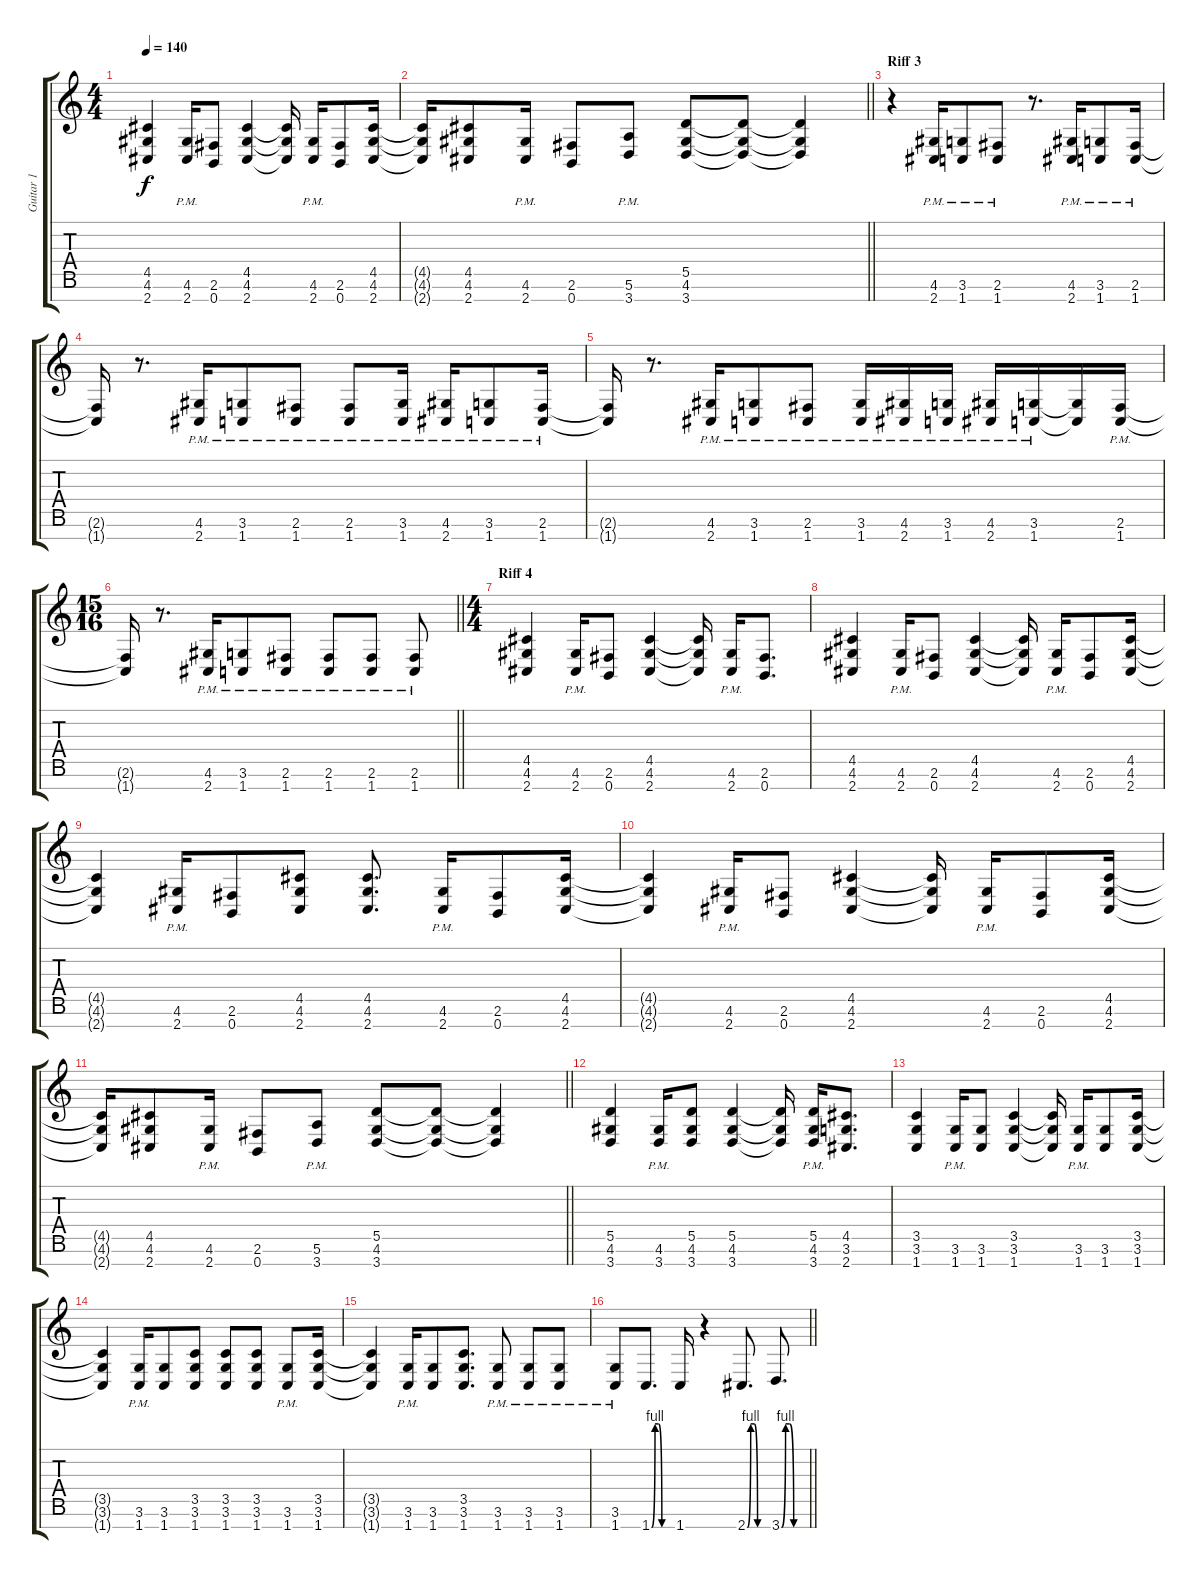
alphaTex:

\track ("Guitar 1" "Guitar 1") {instrument distortionguitar}
\staff {score tabs}
\tuning (E4 B3 G3 D3 A2 E2 B1) {hide}
\ts (4 4)
\tempo 140
\clef g2
\ks c
(4.5{t} 4.6{t} 2.7{t}).4{dy f} (4.6{pm} 2.7{pm}).16 (2.6 0.7).8 (4.5 4.6 2.7).4 (4.5{t} 4.6{t} 2.7{t}).16 (4.6{pm} 2.7{pm}).16 (2.6 0.7).8 (4.5 4.6 2.7).16 |
\barLineRight lightlight
(4.5{t} 4.6{t} 2.7{t}).16 (4.5 4.6 2.7).8 (4.6{pm} 2.7{pm}).16 (2.6 0.7).8 (5.6{pm} 3.7{pm}).8 (5.5 4.6 3.7).8 (5.5{t} 4.6{t} 3.7{t}).8 (5.5{t} 4.6{t} 3.7{t}).4 |
\section ("" "Riff 3")
r.4 (4.6{pm} 2.7{pm}).16 (3.6{pm} 1.7{pm}).8 (2.6{pm} 1.7{pm}).8 r.8{d} (4.6{pm} 2.7{pm}).16 (3.6{pm} 1.7{pm}).8 (2.6{pm} 1.7{pm}).16 |
(2.6{t} 1.7{t}).16 r.8{d} (4.6{pm} 2.7{pm}).16 (3.6{pm} 1.7{pm}).8 (2.6{pm} 1.7{pm}).8 (2.6{pm} 1.7{pm}).8 (3.6{pm} 1.7{pm}).16 (4.6{pm} 2.7{pm}).16 (3.6{pm} 1.7{pm}).8 (2.6{pm} 1.7{pm}).16 |
(2.6{t} 1.7{t}).16 r.8{d} (4.6{pm} 2.7{pm}).16 (3.6{pm} 1.7{pm}).8 (2.6{pm} 1.7{pm}).8 (3.6{pm} 1.7{pm}).16 (4.6{pm} 2.7{pm}).16 (3.6{pm} 1.7{pm}).16 (4.6{pm} 2.7{pm}).16 (3.6{pm} 1.7{pm}).16 (3.6{t} 1.7{t}).16 (2.6{pm} 1.7{pm}).16 |
\ts (15 16)
\barLineRight lightlight
(2.6{t} 1.7{t}).16 r.8{d} (4.6{pm} 2.7{pm}).16 (3.6{pm} 1.7{pm}).8 (2.6{pm} 1.7{pm}).8 (2.6{pm} 1.7{pm}).8 (2.6{pm} 1.7{pm}).8 (2.6{pm} 1.7{pm}).8 |
\ts (4 4)
\section ("" "Riff 4")
(4.5 4.6 2.7).4 (4.6{pm} 2.7{pm}).16 (2.6 0.7).8 (4.5 4.6 2.7).4 (4.5{t} 4.6{t} 2.7{t}).16 (4.6{pm} 2.7{pm}).16 (2.6 0.7).8{d} |
(4.5 4.6 2.7).4 (4.6{pm} 2.7{pm}).16 (2.6 0.7).8 (4.5 4.6 2.7).4 (4.5{t} 4.6{t} 2.7{t}).16 (4.6{pm} 2.7{pm}).16 (2.6 0.7).8 (4.5 4.6 2.7).16 |
(4.5{t} 4.6{t} 2.7{t}).4 (4.6{pm} 2.7{pm}).16 (2.6 0.7).8 (4.5 4.6 2.7).8 (4.5 4.6 2.7).8{d} (4.6{pm} 2.7{pm}).16 (2.6 0.7).8 (4.5 4.6 2.7).16 |
(4.5{t} 4.6{t} 2.7{t}).4 (4.6{pm} 2.7{pm}).16 (2.6 0.7).8 (4.5 4.6 2.7).4 (4.5{t} 4.6{t} 2.7{t}).16 (4.6{pm} 2.7{pm}).16 (2.6 0.7).8 (4.5 4.6 2.7).16 |
\barLineRight lightlight
(4.5{t} 4.6{t} 2.7{t}).16 (4.5 4.6 2.7).8 (4.6{pm} 2.7{pm}).16 (2.6 0.7).8 (5.6{pm} 3.7{pm}).8 (5.5 4.6 3.7).8 (5.5{t} 4.6{t} 3.7{t}).8 (5.5{t} 4.6{t} 3.7{t}).4 |
(5.5 4.6 3.7).4 (4.6{pm} 3.7{pm}).16 (5.5 4.6 3.7).8 (5.5 4.6 3.7).4 (5.5{t} 4.6{t} 3.7{t}).16 (5.5{pm} 4.6{pm} 3.7{pm}).16 (4.5 3.6 2.7).8{d} |
(3.5 3.6 1.7).4 (3.6{pm} 1.7{pm}).16 (3.6 1.7).8 (3.5 3.6 1.7).4 (3.5{t} 3.6{t} 1.7{t}).16 (3.6{pm} 1.7{pm}).16 (3.6 1.7).8 (3.5 3.6 1.7).16 |
(3.5{t} 3.6{t} 1.7{t}).4 (3.6{pm} 1.7{pm}).16 (3.6 1.7).8 (3.5 3.6 1.7).8 (3.5 3.6 1.7).8 (3.5 3.6 1.7).8 (3.6{pm} 1.7{pm}).8 (3.5 3.6 1.7).16 |
(3.5{t} 3.6{t} 1.7{t}).4 (3.6{pm} 1.7{pm}).16 (3.6 1.7).8 (3.5 3.6 1.7).8{d} (3.6{pm} 1.7{pm}).8 (3.6{pm} 1.7{pm}).8 (3.6{pm} 1.7{pm}).8 |
\barLineRight lightlight
(3.6{pm} 1.7{pm}).8 1.7{be (custom 0 0 10 4 20 4 30 0 60 0)}.8{d} 1.7.16 r.4 2.7{be (custom 0 0 10 4 20 4 30 0 60 0)}.8{d} 3.7{be (custom 0 0 10 4 20 4 30 0 60 0)}.8{d}
